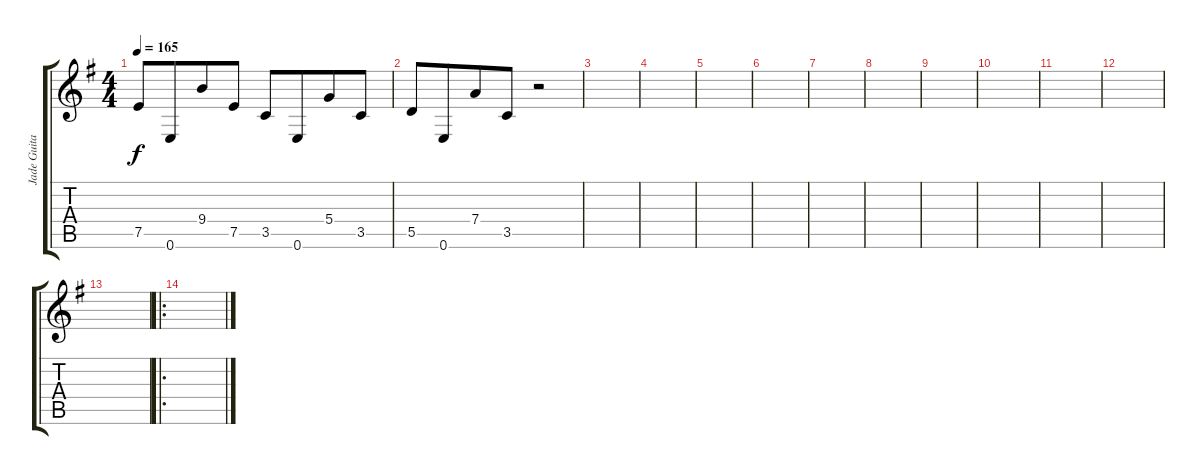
\track ("Jade Guitar 2" "Jade Guita") {instrument overdrivenguitar}
\staff {score tabs}
\tuning (E4 B3 G3 D3 A2 E2) {hide}
\ts (4 4)
\tempo 165
\clef g2
\ks g
7.5.8{dy f} 0.6.8{beam merge} 9.4.8 7.5.8 3.5.8 0.6.8{beam merge} 5.4.8 3.5.8 |
5.5.8 0.6.8{beam merge} 7.4.8 3.5.8 r.2 |
|
|
|
|
|
|
|
|
|
|
|
\ro
